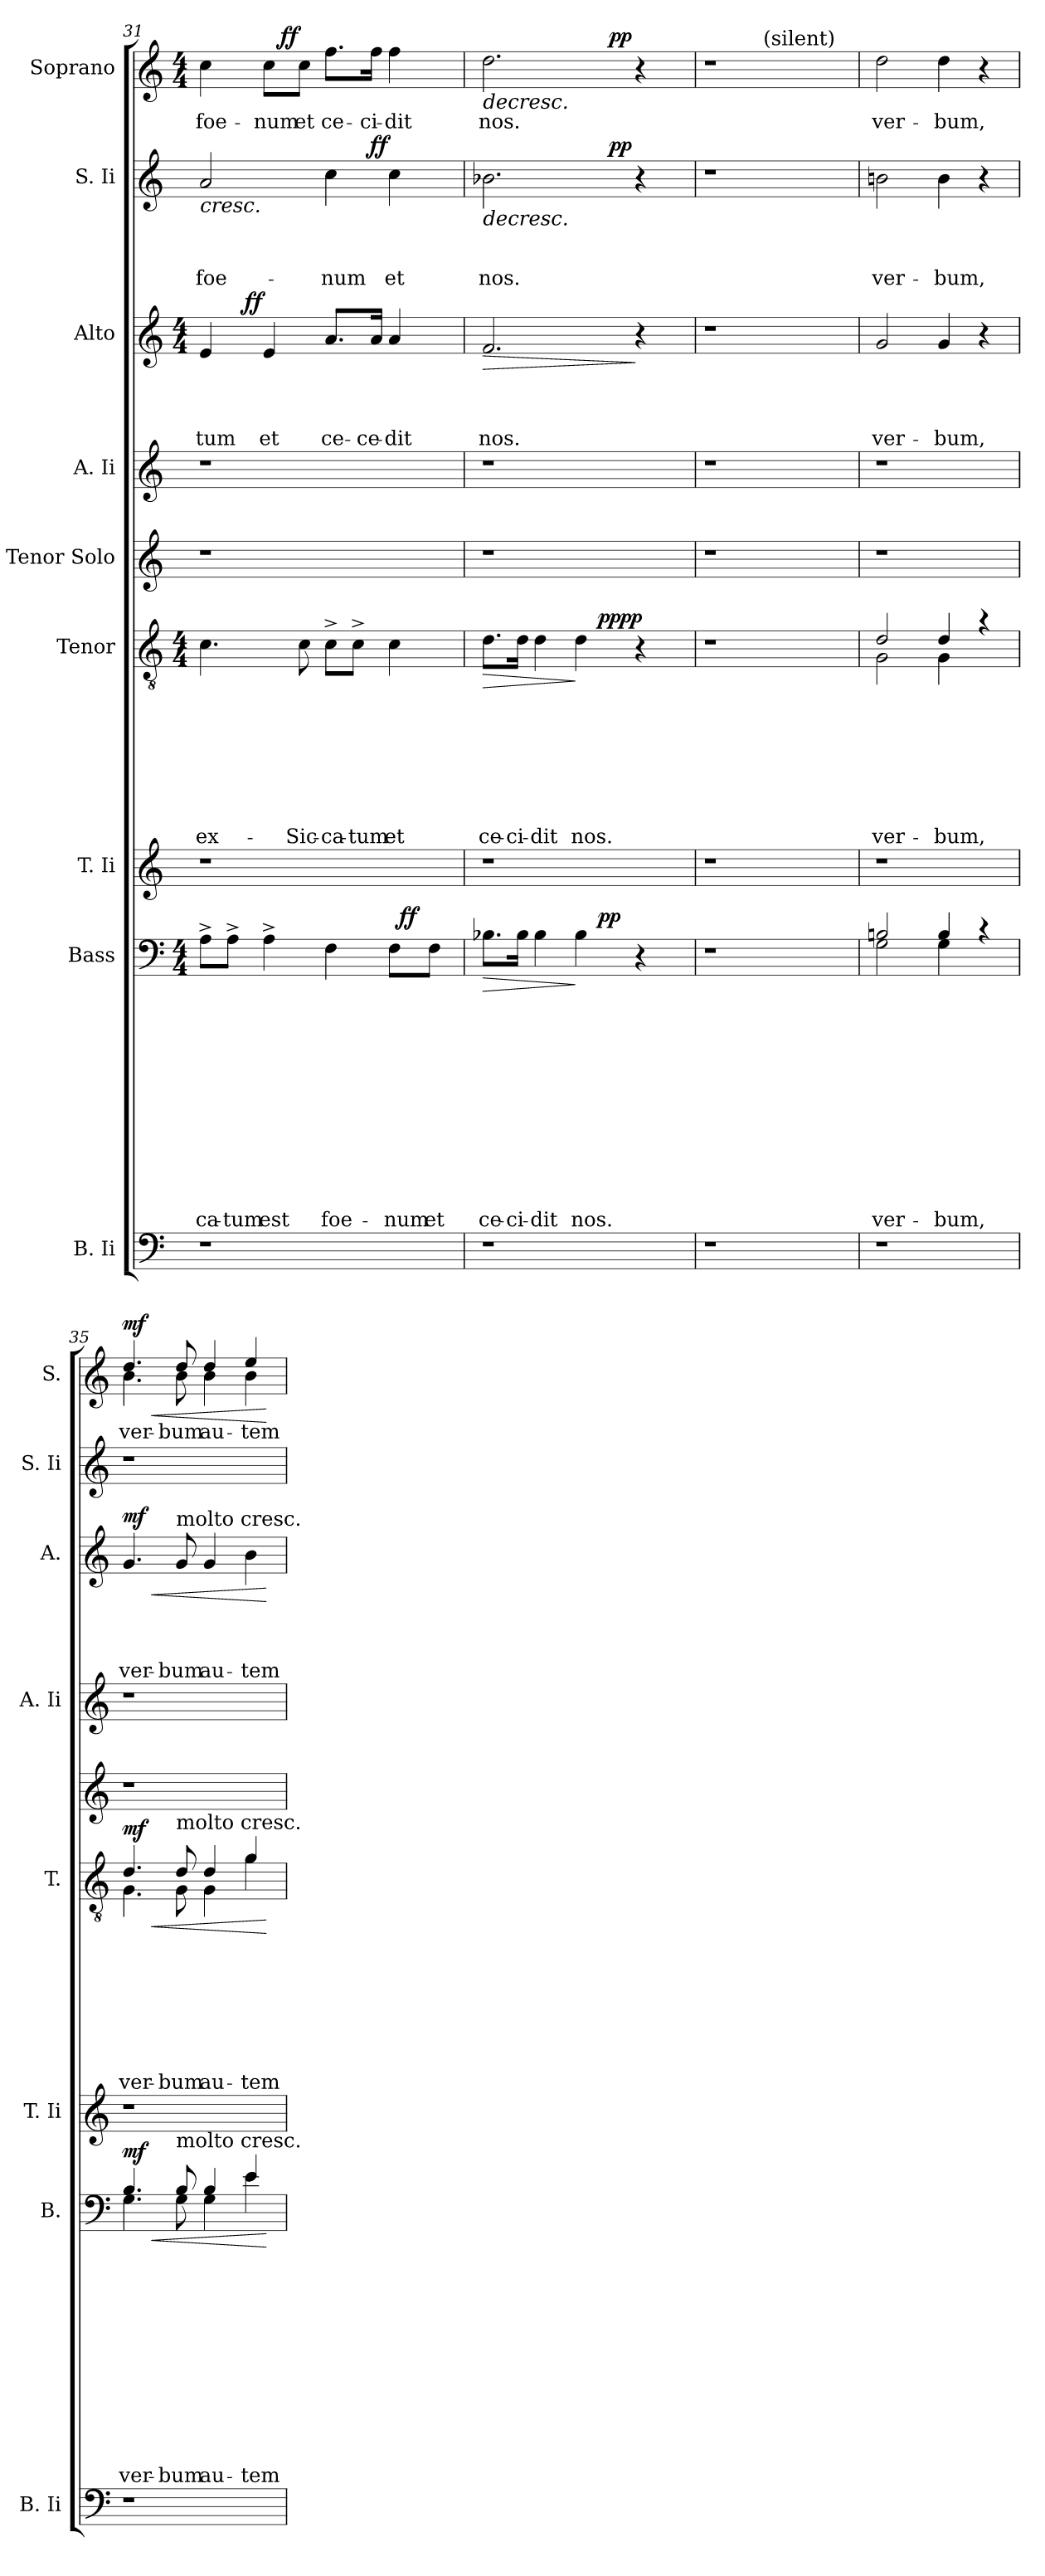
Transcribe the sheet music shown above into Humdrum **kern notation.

**kern	**kern	**text	**text	**text	**text	**text	**text	**text	**text	**text	**text	**text	**text	**dynam	**kern	**kern	**text	**text	**text	**text	**text	**text	**text	**text	**dynam	**kern	**kern	**kern	**text	**text	**text	**text	**dynam	**kern	**text	**text	**text	**dynam	**kern	**text	**dynam
*part9	*part8	*part8	*part8	*part8	*part8	*part8	*part8	*part8	*part8	*part8	*part8	*part8	*part8	*part8	*part7	*part6	*part6	*part6	*part6	*part6	*part6	*part6	*part6	*part6	*part6	*part5	*part4	*part3	*part3	*part3	*part3	*part3	*part3	*part2	*part2	*part2	*part2	*part2	*part1	*part1	*part1
*staff9	*staff8	*staff8	*staff8	*staff8	*staff8	*staff8	*staff8	*staff8	*staff8	*staff8	*staff8	*staff8	*staff8	*staff8	*staff7	*staff6	*staff6	*staff6	*staff6	*staff6	*staff6	*staff6	*staff6	*staff6	*staff6	*staff5	*staff4	*staff3	*staff3	*staff3	*staff3	*staff3	*staff3	*staff2	*staff2	*staff2	*staff2	*staff2	*staff1	*staff1	*staff1
*I"B. Ii	*I"Bass	*	*	*	*	*	*	*	*	*	*	*	*	*	*I"T. Ii	*I"Tenor	*	*	*	*	*	*	*	*	*	*I"Tenor Solo	*I"A. Ii	*I"Alto	*	*	*	*	*	*I"S. Ii	*	*	*	*	*I"Soprano	*	*
*I'B. Ii	*I'B.	*	*	*	*	*	*	*	*	*	*	*	*	*	*I'T. Ii	*I'T.	*	*	*	*	*	*	*	*	*	*	*I'A. Ii	*I'A.	*	*	*	*	*	*I'S. Ii	*	*	*	*	*I'S.	*	*
!!LO:LB:g=z
*clefF4	*clefF4	*	*	*	*	*	*	*	*	*	*	*	*	*	*clefG2	*clefGv2	*	*	*	*	*	*	*	*	*	*clefG2	*clefG2	*clefG2	*	*	*	*	*	*clefG2	*	*	*	*	*clefG2	*	*
*k[]	*k[]	*	*	*	*	*	*	*	*	*	*	*	*	*	*k[]	*k[]	*	*	*	*	*	*	*	*	*	*k[]	*k[]	*k[]	*	*	*	*	*	*k[]	*	*	*	*	*k[]	*	*
*C:	*C:	*	*	*	*	*	*	*	*	*	*	*	*	*	*C:	*C:	*	*	*	*	*	*	*	*	*	*C:	*C:	*C:	*	*	*	*	*	*C:	*	*	*	*	*C:	*	*
*	*M4/4	*	*	*	*	*	*	*	*	*	*	*	*	*	*	*M4/4	*	*	*	*	*	*	*	*	*	*	*	*M4/4	*	*	*	*	*	*	*	*	*	*	*M4/4	*	*
=31	=31	=31	=31	=31	=31	=31	=31	=31	=31	=31	=31	=31	=31	=31	=31	=31	=31	=31	=31	=31	=31	=31	=31	=31	=31	=31	=31	=31	=31	=31	=31	=31	=31	=31	=31	=31	=31	=31	=31	=31	=31
!	!	!	!	!	!	!	!	!	!	!	!	!	!LO:LY:b	!	!	!	!	!	!	!	!	!	!	!LO:LY:b	!	!	!	!	!	!	!	!LO:LY:b	!	!	!	!	!LO:LY:b	!LO:HP:b	!	!LO:LY:b	!
*	*^	*	*	*	*	*	*	*	*	*	*	*	*	*	*	*	*	*	*	*	*	*	*	*	*	*	*	*^	*	*	*	*	*	*^	*	*	*	*	*^	*	*
1r	8A^>\L	2ryy	.	.	.	.	.	.	.	.	.	.	.	-ca-	.	1r	4.c\	.	.	.	.	.	.	.	ex-	.	1r	1r	4e/	8.ryy	.	.	.	-tum	.	2a/	2ryy	.	.	foe-	<	4cc\	4ryy	foe-	.
!	!	!	!	!	!	!	!	!	!	!	!	!	!	!LO:LY:b	!	!	!	!	!	!	!	!	!	!	!	!	!	!	!	!	!	!	!	!	!	!	!	!	!	!	!	!	!	!	!
.	8A^>\J	.	.	.	.	.	.	.	.	.	.	.	.	-tum	.	.	.	.	.	.	.	.	.	.	.	.	.	.	.	.	.	.	.	.	.	.	.	.	.	.	.	.	.	.	.
!	!	!	!	!	!	!	!	!	!	!	!	!	!	!	!	!	!	!	!	!	!	!	!	!	!	!	!	!	!	!	!	!	!	!	!LO:DY:a	!	!	!	!	!	!	!	!	!	!
.	.	.	.	.	.	.	.	.	.	.	.	.	.	.	.	.	.	.	.	.	.	.	.	.	.	.	.	.	.	2ryy	.	.	.	.	ff	.	.	.	.	.	.	.	.	.	.
!	!	!	!	!	!	!	!	!	!	!	!	!	!	!LO:LY:b	!	!	!	!	!	!	!	!	!	!	!	!	!	!	!	!	!	!	!	!LO:LY:b	!	!	!	!	!	!	!	!	!	!LO:LY:b	!
.	4A^>\	.	.	.	.	.	.	.	.	.	.	.	.	est	.	.	.	.	.	.	.	.	.	.	.	.	.	.	4e/	.	.	.	.	et	.	.	.	.	.	.	.	8cc\L	16ryy	-num	.
!	!	!	!	!	!	!	!	!	!	!	!	!	!	!	!	!	!	!	!	!	!	!	!	!	!	!	!	!	!	!	!	!	!	!	!	!	!	!	!	!	!	!	!	!	!LO:DY:a
.	.	.	.	.	.	.	.	.	.	.	.	.	.	.	.	.	.	.	.	.	.	.	.	.	.	.	.	.	.	.	.	.	.	.	.	.	.	.	.	.	.	.	2ryy	.	ff
!	!	!	!	!	!	!	!	!	!	!	!	!	!	!	!	!	!	!	!	!	!	!	!	!	!LO:LY:b	!	!	!	!	!	!	!	!	!	!	!	!	!	!	!	!	!	!	!LO:LY:b	!
.	.	.	.	.	.	.	.	.	.	.	.	.	.	.	.	.	8c\	.	.	.	.	.	.	.	-Sic-	.	.	.	.	.	.	.	.	.	.	.	.	.	.	.	.	8cc\J	.	et	.
!	!	!	!	!	!	!	!	!	!	!	!	!	!	!LO:LY:b	!	!	!	!	!	!	!	!	!	!	!LO:LY:b	!	!	!	!	!	!	!	!	!LO:LY:b	!	!	!	!	!	!LO:LY:b	!	!	!	!LO:LY:b	!
.	4F\	4ryy	.	.	.	.	.	.	.	.	.	.	.	foe-	.	.	8c^>\L	.	.	.	.	.	.	.	-ca-	.	.	.	8.a/L	.	.	.	.	ce-	.	4cc\	8.ryy	.	.	-num	.	8.ff\L	.	ce-	.
!	!	!	!	!	!	!	!	!	!	!	!	!	!	!	!	!	!	!	!	!	!	!	!	!	!LO:LY:b	!	!	!	!	!	!	!	!	!	!	!	!	!	!	!	!	!	!	!	!
.	.	.	.	.	.	.	.	.	.	.	.	.	.	.	.	.	8c^>\J	.	.	.	.	.	.	.	-tum	.	.	.	.	.	.	.	.	.	.	.	.	.	.	.	.	.	.	.	.
!	!	!	!	!	!	!	!	!	!	!	!	!	!	!	!	!	!	!	!	!	!	!	!	!	!	!	!	!	!	!	!	!	!	!LO:LY:b	!	!	!	!	!	!	!LO:DY:a	!	!	!LO:LY:b	!
.	.	.	.	.	.	.	.	.	.	.	.	.	.	.	.	.	.	.	.	.	.	.	.	.	.	.	.	.	16a/Jk	4ryy	.	.	.	-ce-	.	.	4ryy	.	.	.	ff	16ff\Jk	.	-ci-	.
!	!	!	!	!	!	!	!	!	!	!	!	!	!	!LO:LY:b	!	!	!	!	!	!	!	!	!	!	!LO:LY:b	!	!	!	!	!	!	!	!	!LO:LY:b:rj	!	!	!	!	!	!LO:LY:b	!	!	!	!LO:LY:b:rj	!
.	8F\L	32ryy	.	.	.	.	.	.	.	.	.	.	.	-num	.	.	4c\	.	.	.	.	.	.	.	et	.	.	.	4a/	.	.	.	.	-dit	.	4cc\	.	.	.	et	[	4ff\	.	-dit	.
!	!	!	!	!	!	!	!	!	!	!	!	!	!	!	!LO:DY:a	!	!	!	!	!	!	!	!	!	!	!	!	!	!	!	!	!	!	!	!	!	!	!	!	!	!	!	!	!	!
.	.	8..ryy	.	.	.	.	.	.	.	.	.	.	.	.	ff	.	.	.	.	.	.	.	.	.	.	.	.	.	.	.	.	.	.	.	.	.	.	.	.	.	.	.	.	.	.
.	.	.	.	.	.	.	.	.	.	.	.	.	.	.	.	.	.	.	.	.	.	.	.	.	.	.	.	.	.	.	.	.	.	.	.	.	.	.	.	.	.	.	8.ryy	.	.
!	!	!	!	!	!	!	!	!	!	!	!	!	!	!LO:LY:b	!	!	!	!	!	!	!	!	!	!	!	!	!	!	!	!	!	!	!	!	!	!	!	!	!	!	!	!	!	!	!
.	8F\J	.	.	.	.	.	.	.	.	.	.	.	.	et	.	.	.	.	.	.	.	.	.	.	.	.	.	.	.	.	.	.	.	.	.	.	.	.	.	.	.	.	.	.	.
.	.	.	.	.	.	.	.	.	.	.	.	.	.	.	.	.	.	.	.	.	.	.	.	.	.	.	.	.	.	16ryy	.	.	.	.	.	.	16ryy	.	.	.	.	.	.	.	.
=32	=32	=32	=32	=32	=32	=32	=32	=32	=32	=32	=32	=32	=32	=32	=32	=32	=32	=32	=32	=32	=32	=32	=32	=32	=32	=32	=32	=32	=32	=32	=32	=32	=32	=32	=32	=32	=32	=32	=32	=32	=32	=32	=32	=32	=32
!	!	!	!	!	!	!	!	!	!	!	!	!	!	!LO:LY:b	!LO:HP:b	!	!	!	!	!	!	!	!	!	!LO:LY:b	!LO:HP:b	!	!	!	!	!	!	!	!LO:LY:b	!LO:HP:b	!	!	!	!	!LO:LY:b	!LO:HP:b	!	!	!LO:LY:b	!LO:HP:b
*	*	*	*	*	*	*	*	*	*	*	*	*	*	*	*	*	*^	*	*	*	*	*	*	*	*	*	*	*	*v	*v	*	*	*	*	*	*	*	*	*	*	*	*	*	*	*
1r	8.B-X\L	2ryy	.	.	.	.	.	.	.	.	.	.	.	ce-	>	1r	8.d\L	2ryy	.	.	.	.	.	.	.	ce-	>	1r	1r	2.f/	.	.	.	nos.	>	2.b-X\	2ryy	.	.	nos.	>	2.dd\	2ryy	nos.	>
!	!	!	!	!	!	!	!	!	!	!	!	!	!	!LO:LY:b	!	!	!	!	!	!	!	!	!	!	!	!LO:LY:b	!	!	!	!	!	!	!	!	!	!	!	!	!	!	!	!	!	!	!
.	16B-\Jk	.	.	.	.	.	.	.	.	.	.	.	.	-ci-	.	.	16d\Jk	.	.	.	.	.	.	.	.	-ci-	.	.	.	.	.	.	.	.	.	.	.	.	.	.	.	.	.	.	.
!	!	!	!	!	!	!	!	!	!	!	!	!	!	!LO:LY:b:rj	!	!	!	!	!	!	!	!	!	!	!	!LO:LY:b:rj	!	!	!	!	!	!	!	!	!	!	!	!	!	!	!	!	!	!	!
.	4B-\	.	.	.	.	.	.	.	.	.	.	.	.	-dit	.	.	4d\	.	.	.	.	.	.	.	.	-dit	.	.	.	.	.	.	.	.	.	.	.	.	.	.	.	.	.	.	.
!	!	!	!	!	!	!	!	!	!	!	!	!	!	!LO:LY:b	!	!	!	!	!	!	!	!	!	!	!	!LO:LY:b	!	!	!	!	!	!	!	!	!	!	!	!	!	!	!	!	!	!	!
.	4B-\	16.ryy	.	.	.	.	.	.	.	.	.	.	.	nos.	]	.	4d\	16.ryy	.	.	.	.	.	.	.	nos.	]	.	.	.	.	.	.	.	.	.	8ryy	.	.	.	.	.	8ryy	.	.
!	!	!	!	!	!	!	!	!	!	!	!	!	!	!	!LO:DY:a	!	!	!	!	!	!	!	!	!	!	!	!LO:DY:a	!	!	!	!	!	!	!	!	!	!	!	!	!	!	!	!	!	!
!	!	!	!	!	!	!	!	!	!	!	!	!	!	!	!	!	!	!	!	!	!	!	!	!	!	!	!LO:DY:n=1:a	!	!	!	!	!	!	!	!	!	!	!	!	!	!	!	!	!	!
.	.	4ryy	.	.	.	.	.	.	.	.	.	.	.	.	pp	.	.	4ryy	.	.	.	.	.	.	.	.	pp pp	.	.	.	.	.	.	.	.	.	.	.	.	.	.	.	.	.	.
!	!	!	!	!	!	!	!	!	!	!	!	!	!	!	!	!	!	!	!	!	!	!	!	!	!	!	!	!	!	!	!	!	!	!	!	!	!	!	!	!	!LO:DY:a	!	!	!	!LO:DY:a
.	.	.	.	.	.	.	.	.	.	.	.	.	.	.	.	.	.	.	.	.	.	.	.	.	.	.	.	.	.	.	.	.	.	.	.	.	4.ryy	.	.	.	pp	.	4.ryy	.	pp
.	4r	.	.	.	.	.	.	.	.	.	.	.	.	.	.	.	4r	.	.	.	.	.	.	.	.	.	.	.	.	4r	.	.	.	.	]	4r	.	.	.	.	]	4r	.	.	]
.	.	8ryy	.	.	.	.	.	.	.	.	.	.	.	.	.	.	.	8ryy	.	.	.	.	.	.	.	.	.	.	.	.	.	.	.	.	.	.	.	.	.	.	.	.	.	.	.
.	.	32ryy	.	.	.	.	.	.	.	.	.	.	.	.	.	.	.	32ryy	.	.	.	.	.	.	.	.	.	.	.	.	.	.	.	.	.	.	.	.	.	.	.	.	.	.	.
*	*v	*v	*	*	*	*	*	*	*	*	*	*	*	*	*	*	*v	*v	*	*	*	*	*	*	*	*	*	*	*	*	*	*	*	*	*	*v	*v	*	*	*	*	*	*	*	*
=33	=33	=33	=33	=33	=33	=33	=33	=33	=33	=33	=33	=33	=33	=33	=33	=33	=33	=33	=33	=33	=33	=33	=33	=33	=33	=33	=33	=33	=33	=33	=33	=33	=33	=33	=33	=33	=33	=33	=33	=33	=33	=33
1r	1r	.	.	.	.	.	.	.	.	.	.	.	.	.	1r	1r	.	.	.	.	.	.	.	.	.	1r	1r	1r	.	.	.	.	.	1r	.	.	.	.	1r	4ryy	.	.
.	.	.	.	.	.	.	.	.	.	.	.	.	.	.	.	.	.	.	.	.	.	.	.	.	.	.	.	.	.	.	.	.	.	.	.	.	.	.	.	16ryy	.	.
!	!	!	!	!	!	!	!	!	!	!	!	!	!	!	!	!	!	!	!	!	!	!	!	!	!	!	!	!	!	!	!	!	!	!	!	!	!	!	!	!LO:TX:a:t=(silent)	!	!
.	.	.	.	.	.	.	.	.	.	.	.	.	.	.	.	.	.	.	.	.	.	.	.	.	.	.	.	.	.	.	.	.	.	.	.	.	.	.	.	2ryy	.	.
.	.	.	.	.	.	.	.	.	.	.	.	.	.	.	.	.	.	.	.	.	.	.	.	.	.	.	.	.	.	.	.	.	.	.	.	.	.	.	.	8.ryy	.	.
=34	=34	=34	=34	=34	=34	=34	=34	=34	=34	=34	=34	=34	=34	=34	=34	=34	=34	=34	=34	=34	=34	=34	=34	=34	=34	=34	=34	=34	=34	=34	=34	=34	=34	=34	=34	=34	=34	=34	=34	=34	=34	=34
!	!	!	!	!	!	!	!	!	!	!	!	!	!LO:LY:b	!	!	!	!	!	!	!	!	!	!	!LO:LY:b	!	!	!	!	!	!	!	!LO:LY:b	!	!	!	!	!LO:LY:b	!	!	!	!LO:LY:b	!
*	*^	*	*	*	*	*	*	*	*	*	*	*	*	*	*	*^	*	*	*	*	*	*	*	*	*	*	*	*	*	*	*	*	*	*	*	*	*	*	*v	*v	*	*
1r	2Bn/	2G\	.	.	.	.	.	.	.	.	.	.	.	ver-	.	1r	2d/	2G\	.	.	.	.	.	.	.	ver-	.	1r	1r	2g/	.	.	.	ver-	.	2bn\	.	.	ver-	.	2dd\	ver-	.
!	!	!	!	!	!	!	!	!	!	!	!	!	!	!LO:LY:b	!	!	!	!	!	!	!	!	!	!	!	!LO:LY:b	!	!	!	!	!	!	!	!LO:LY:b	!	!	!	!	!LO:LY:b	!	!	!LO:LY:b	!
.	4B/	4G\	.	.	.	.	.	.	.	.	.	.	.	-bum,	.	.	4d/	4G\	.	.	.	.	.	.	.	-bum,	.	.	.	4g/	.	.	.	-bum,	.	4b\	.	.	-bum,	.	4dd\	-bum,	.
.	4rc	4ryy	.	.	.	.	.	.	.	.	.	.	.	.	.	.	4ra	4ryy	.	.	.	.	.	.	.	.	.	.	.	4r	.	.	.	.	.	4r	.	.	.	.	4r	.	.
!!LO:PB:g=z
=35	=35	=35	=35	=35	=35	=35	=35	=35	=35	=35	=35	=35	=35	=35	=35	=35	=35	=35	=35	=35	=35	=35	=35	=35	=35	=35	=35	=35	=35	=35	=35	=35	=35	=35	=35	=35	=35	=35	=35	=35	=35	=35	=35
!	!	!	!	!	!	!	!	!	!	!	!	!	!	!LO:LY:b	!LO:HP:b	!	!	!	!	!	!	!	!	!	!	!LO:LY:b	!LO:HP:b	!	!	!	!	!	!	!LO:LY:b	!LO:HP:b	!	!	!	!	!	!	!LO:LY:b	!LO:HP:b
*	*	*	*	*	*	*	*	*	*	*	*	*	*	*	*	*	*	*	*	*	*	*	*	*	*	*	*	*	*	*	*	*	*	*	*	*	*	*	*	*	*^	*	*
!	!	!	!	!	!	!	!	!	!	!	!	!	!	!	!LO:DY:n=1:a	!	!	!	!	!	!	!	!	!	!	!	!LO:DY:n=1:a	!	!	!	!	!	!	!	!LO:DY:n=1:a	!	!	!	!	!	!	!	!	!LO:DY:n=1:a
1r	4.B/	4.G\	.	.	.	.	.	.	.	.	.	.	.	ver-	< mf	1r	4.d/	4.G\	.	.	.	.	.	.	.	ver-	< mf	1r	1r	4.g/	.	.	.	ver-	< mf	1r	.	.	.	.	4.dd/	4.b\	ver-	< mf
!	!	!	!	!	!	!	!	!	!	!	!	!	!	!	!	!	!	!	!	!	!	!	!	!	!	!	!	!	!	!LO:TX:a:t=molto cresc.	!	!	!	!	!	!	!	!	!	!	!	!	!	!
!	!	!	!	!	!	!	!	!	!	!	!	!	!	!	!	!	!LO:TX:a:t=molto cresc.	!	!	!	!	!	!	!	!	!	!	!	!	!	!	!	!	!	!	!	!	!	!	!	!	!	!	!
!	!LO:TX:a:t=molto cresc.	!	!	!	!	!	!	!	!	!	!	!	!	!	!	!	!	!	!	!	!	!	!	!	!	!	!	!	!	!	!	!	!	!	!	!	!	!	!	!	!	!	!	!
!	!	!	!	!	!	!	!	!	!	!	!	!	!	!LO:LY:b	!	!	!	!	!	!	!	!	!	!	!	!LO:LY:b	!	!	!	!	!	!	!	!LO:LY:b	!	!	!	!	!	!	!	!	!LO:LY:b	!
.	8B/	8G\	.	.	.	.	.	.	.	.	.	.	.	-bum	.	.	8d/	8G\	.	.	.	.	.	.	.	-bum	.	.	.	8g/	.	.	.	-bum	.	.	.	.	.	.	8dd/	8b\	-bum	.
!	!	!	!	!	!	!	!	!	!	!	!	!	!	!LO:LY:b	!	!	!	!	!	!	!	!	!	!	!	!LO:LY:b	!	!	!	!	!	!	!	!LO:LY:b	!	!	!	!	!	!	!	!	!LO:LY:b	!
.	4B/	4G\	.	.	.	.	.	.	.	.	.	.	.	au-	.	.	4d/	4G\	.	.	.	.	.	.	.	au-	.	.	.	4g/	.	.	.	au-	.	.	.	.	.	.	4dd/	4b\	au-	.
!	!	!	!	!	!	!	!	!	!	!	!	!	!	!LO:LY:b	!	!	!	!	!	!	!	!	!	!	!	!LO:LY:b	!	!	!	!	!	!	!	!LO:LY:b	!	!	!	!	!	!	!	!	!LO:LY:b	!
.	4e/	4e\	.	.	.	.	.	.	.	.	.	.	.	-tem	.	.	4g/	4g\	.	.	.	.	.	.	.	-tem	.	.	.	4b\	.	.	.	-tem	.	.	.	.	.	.	4ee/	4b\	-tem	.
*	*v	*v	*	*	*	*	*	*	*	*	*	*	*	*	*	*	*v	*v	*	*	*	*	*	*	*	*	*	*	*	*	*	*	*	*	*	*	*	*	*	*	*v	*v	*	*
.	.	.	.	.	.	.	.	.	.	.	.	.	.	[	.	.	.	.	.	.	.	.	.	.	[	.	.	.	.	.	.	.	[	.	.	.	.	.	.	.	[
=	=	=	=	=	=	=	=	=	=	=	=	=	=	=	=	=	=	=	=	=	=	=	=	=	=	=	=	=	=	=	=	=	=	=	=	=	=	=	=	=	=
*-	*-	*-	*-	*-	*-	*-	*-	*-	*-	*-	*-	*-	*-	*-	*-	*-	*-	*-	*-	*-	*-	*-	*-	*-	*-	*-	*-	*-	*-	*-	*-	*-	*-	*-	*-	*-	*-	*-	*-	*-	*-
